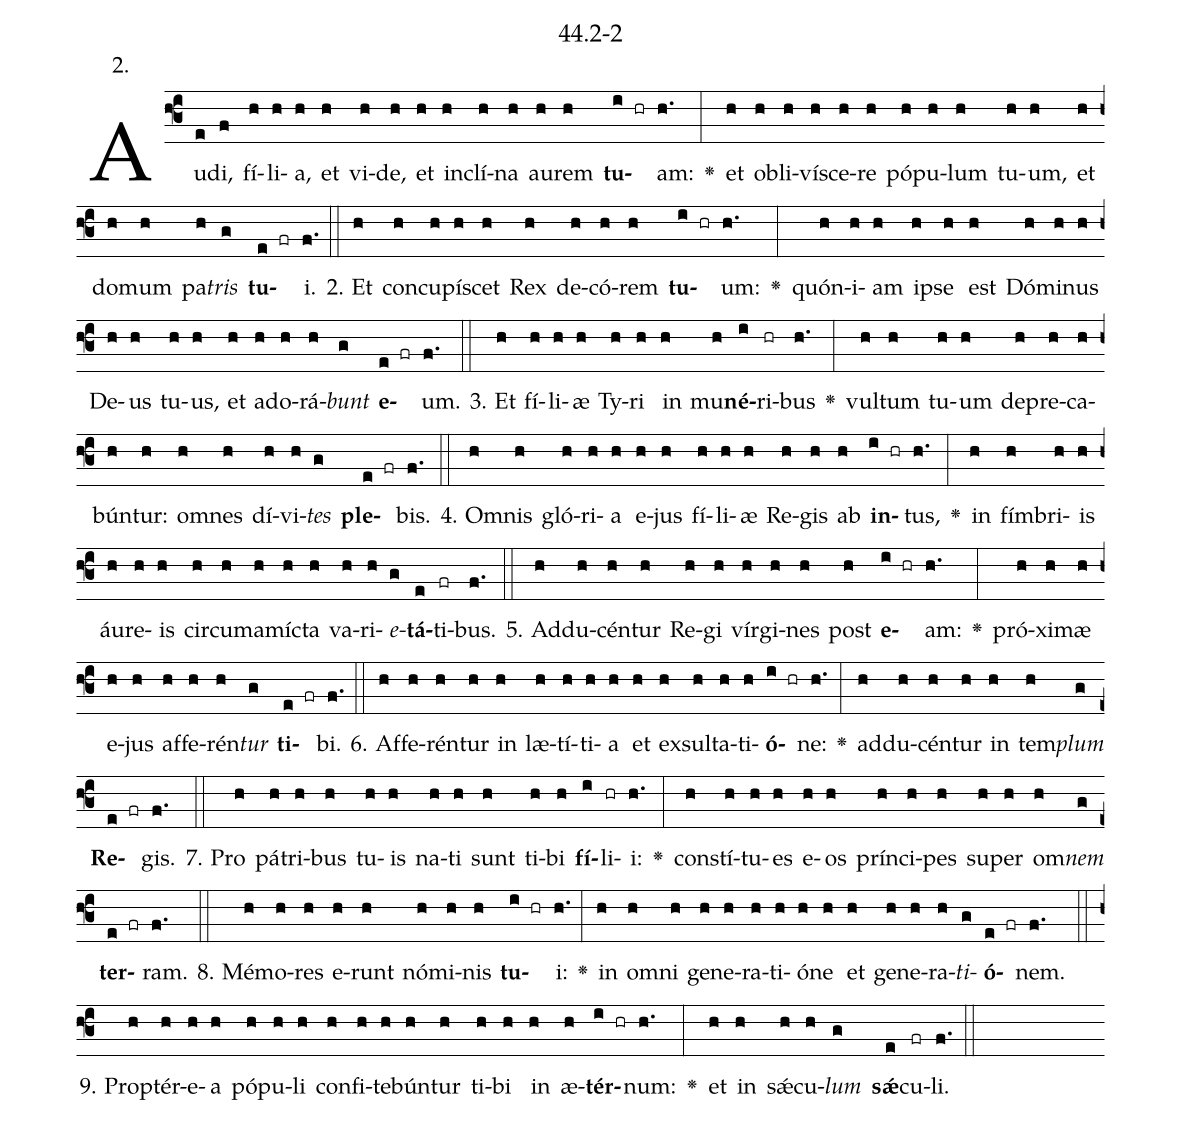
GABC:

name: 44.2-2;
annotation: 2.;
%%
(f3)Au(e)di,(f) fí(h)li(h)a,(h) et(h) vi(h)de,(h) et(h) in(h)clí(h)na(h) au(h)rem(h) <b>tu</b>(i hr)am:(h.) <v>\greheightstar</v>(:) et(h) ob(h)li(h)ví(h)sce(h)re(h) pó(h)pu(h)lum(h) tu(h)um,(h) et(h) do(h)mum(h) pa(h)<i>tris</i>(g) <b>tu</b>(e fr)i.(f.) (::)
2. Et(h) con(h)cu(h)pí(h)scet(h) Rex(h) de(h)có(h)rem(h) <b>tu</b>(i hr)um:(h.) <v>\greheightstar</v>(:) quón(h)i(h)am(h) ip(h)se(h) est(h) Dó(h)mi(h)nus(h) De(h)us(h) tu(h)us,(h) et(h) ad(h)o(h)rá(h)<i>bunt</i>(g) <b>e</b>(e fr)um.(f.) (::)
3. Et(h) fí(h)li(h)æ(h) Ty(h)ri(h) in(h) mu(h)<b>né</b>(i)ri(hr)bus(h.) <v>\greheightstar</v>(:) vul(h)tum(h) tu(h)um(h) de(h)pre(h)ca(h)bún(h)tur:(h) om(h)nes(h) dí(h)vi(h)<i>tes</i>(g) <b>ple</b>(e fr)bis.(f.) (::)
4. Om(h)nis(h) gló(h)ri(h)a(h) e(h)jus(h) fí(h)li(h)æ(h) Re(h)gis(h) ab(h) <b>in</b>(i hr)tus,(h.) <v>\greheightstar</v>(:) in(h) fím(h)bri(h)is(h) áu(h)re(h)is(h) cir(h)cum(h)a(h)míc(h)ta(h) va(h)ri(h)<i>e</i>(g)<b>tá</b>(e)ti(fr)bus.(f.) (::)
5. Ad(h)du(h)cén(h)tur(h) Re(h)gi(h) vír(h)gi(h)nes(h) post(h) <b>e</b>(i hr)am:(h.) <v>\greheightstar</v>(:) pró(h)xi(h)mæ(h) e(h)jus(h) af(h)fe(h)rén(h)<i>tur</i>(g) <b>ti</b>(e fr)bi.(f.) (::)
6. Af(h)fe(h)rén(h)tur(h) in(h) læ(h)tí(h)ti(h)a(h) et(h) ex(h)sul(h)ta(h)ti(h)<b>ó</b>(i hr)ne:(h.) <v>\greheightstar</v>(:) ad(h)du(h)cén(h)tur(h) in(h) tem(h)<i>plum</i>(g) <b>Re</b>(e fr)gis.(f.) (::)
7. Pro(h) pá(h)tri(h)bus(h) tu(h)is(h) na(h)ti(h) sunt(h) ti(h)bi(h) <b>fí</b>(i)li(hr)i:(h.) <v>\greheightstar</v>(:) con(h)stí(h)tu(h)es(h) e(h)os(h) prín(h)ci(h)pes(h) su(h)per(h) om(h)<i>nem</i>(g) <b>ter</b>(e fr)ram.(f.) (::)
8. Mé(h)mo(h)res(h) e(h)runt(h) nó(h)mi(h)nis(h) <b>tu</b>(i hr)i:(h.) <v>\greheightstar</v>(:) in(h) om(h)ni(h) ge(h)ne(h)ra(h)ti(h)ó(h)ne(h) et(h) ge(h)ne(h)ra(h)<i>ti</i>(g)<b>ó</b>(e fr)nem.(f.) (::)
9. Prop(h)tér(h)e(h)a(h) pó(h)pu(h)li(h) con(h)fi(h)te(h)bún(h)tur(h) ti(h)bi(h) in(h) æ(h)<b>tér</b>(i hr)num:(h.) <v>\greheightstar</v>(:) et(h) in(h) sǽ(h)cu(h)<i>lum</i>(g) <b>sǽ</b>(e)cu(fr)li.(f.) (::)
